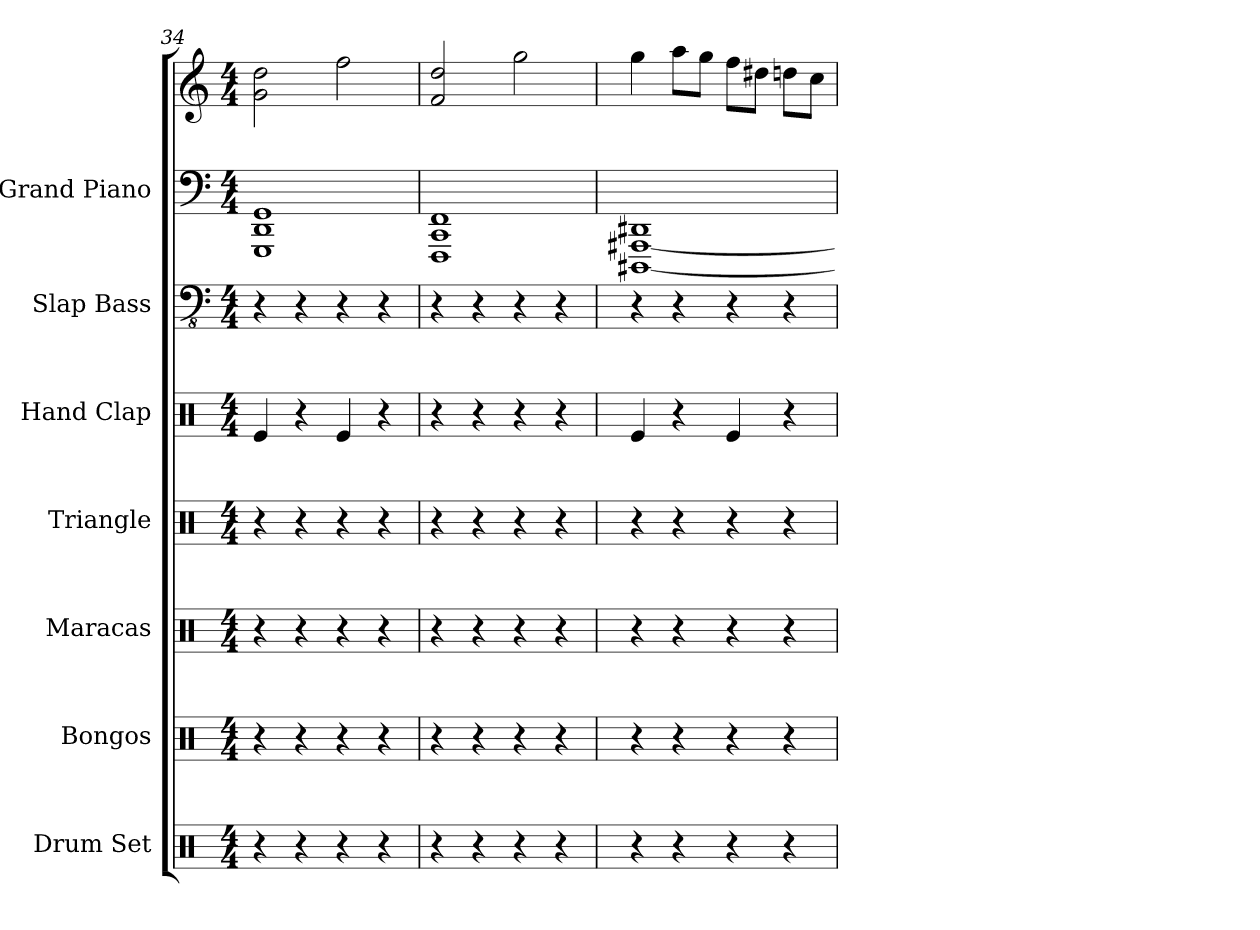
**kern	**kern	**kern	**kern	**kern	**kern	**kern	**kern
*part7	*part6	*part5	*part4	*part3	*part2	*part1	*part1
*staff8	*staff7	*staff6	*staff5	*staff4	*staff3	*staff2	*staff1
*I"Drum Set	*I"Bongos	*I"Maracas	*I"Triangle	*I"Hand Clap	*I"Slap Bass	*I"Grand Piano	*
*I'Drs.	*I'Bon.	*I'Mrcs	*I'Trg.	*I'Clp.	*I'Sl. Bass	*I'Pno.	*
*clefX	*clefX	*clefX	*clefX	*clefX	*clefFv4	*clefF4	*clefG2
*k[]	*k[]	*k[]	*k[]	*k[]	*k[]	*k[]	*k[]
*M4/4	*M4/4	*M4/4	*M4/4	*M4/4	*M4/4	*M4/4	*M4/4
=34	=34	=34	=34	=34	=34	=34	=34
4r	4r	4r	4r	4Re	4r	1GGG 1DD 1GG	2g 2dd
4r	4r	4r	4r	4r	4r	.	.
4r	4r	4r	4r	4Re	4r	.	2ff
4r	4r	4r	4r	4r	4r	.	.
=35	=35	=35	=35	=35	=35	=35	=35
4r	4r	4r	4r	4r	4r	1FFF 1CC 1FF	2f 2dd
4r	4r	4r	4r	4r	4r	.	.
4r	4r	4r	4r	4r	4r	.	2gg
4r	4r	4r	4r	4r	4r	.	.
=36	=36	=36	=36	=36	=36	=36	=36
4r	4r	4r	4r	4Re	4r	[1DDD#X [1AAA#X 1DD#X	4gg
4r	4r	4r	4r	4r	4r	.	8aaL
.	.	.	.	.	.	.	8ggJ
4r	4r	4r	4r	4Re	4r	.	8ffL
.	.	.	.	.	.	.	8dd#XJ
4r	4r	4r	4r	4r	4r	.	8ddnL
.	.	.	.	.	.	.	8ccJ
=	=	=	=	=	=	=	=
*-	*-	*-	*-	*-	*-	*-	*-
